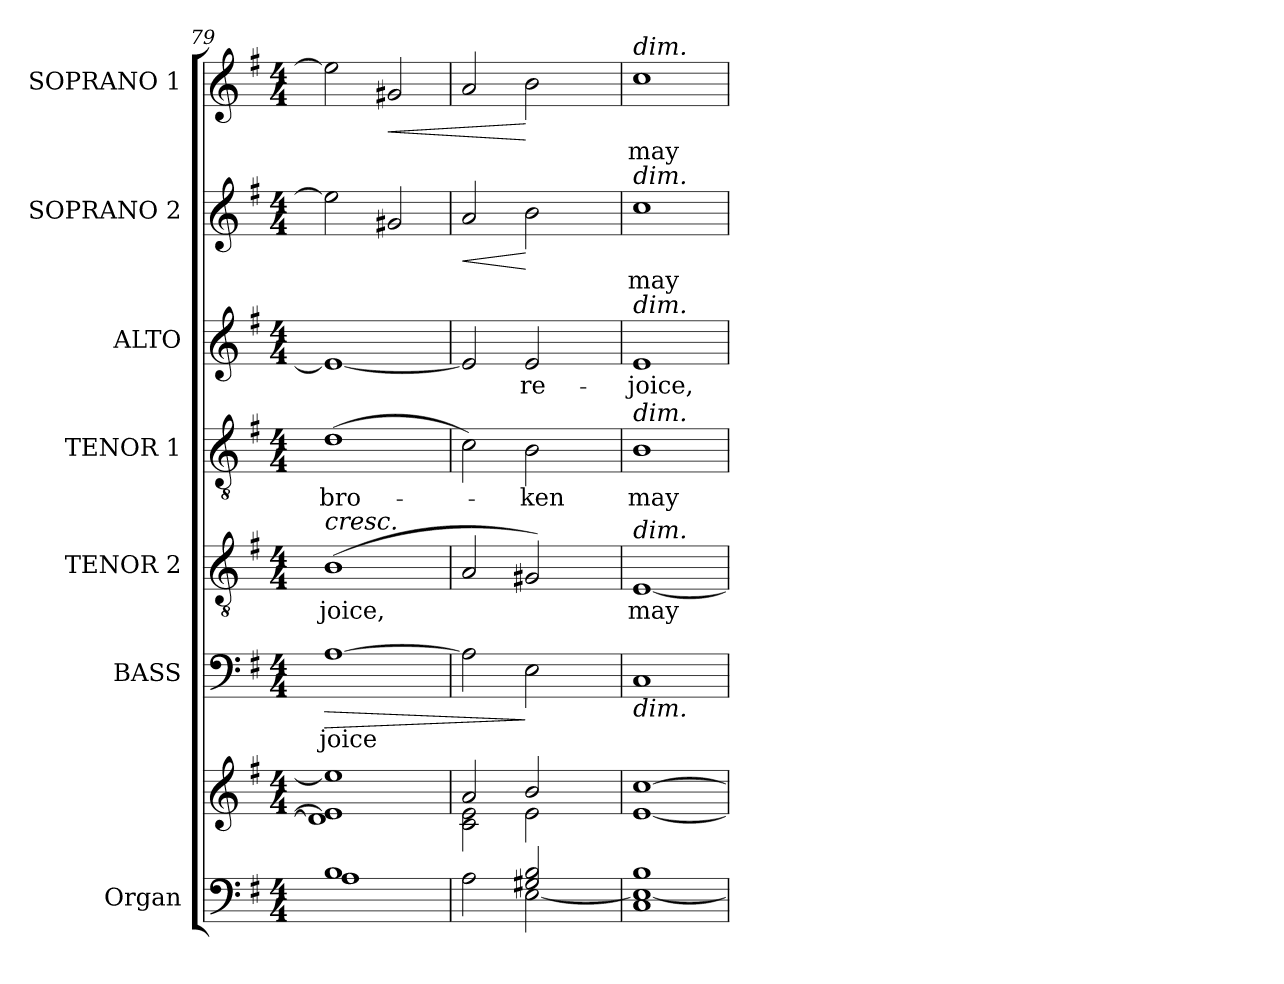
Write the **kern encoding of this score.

**kern	**kern	**kern	**text	**dynam	**kern	**text	**kern	**text	**kern	**text	**kern	**text	**dynam	**kern	**text	**dynam
*part7	*part7	*part6	*part6	*part6	*part5	*part5	*part4	*part4	*part3	*part3	*part2	*part2	*part2	*part1	*part1	*part1
*staff8	*staff7	*staff6	*staff6	*staff6	*staff5	*staff5	*staff4	*staff4	*staff3	*staff3	*staff2	*staff2	*staff2	*staff1	*staff1	*staff1
*I"Organ	*	*I"BASS	*	*	*I"TENOR 2	*	*I"TENOR 1	*	*I"ALTO	*	*I"SOPRANO 2	*	*	*I"SOPRANO 1	*	*
*I'Org.	*	*I'B.	*	*	*I'T2.	*	*I'T1.	*	*I'A.	*	*I'S2.	*	*	*I'S1.	*	*
*clefF4	*clefG2	*clefF4	*	*	*clefGv2	*	*clefGv2	*	*clefG2	*	*clefG2	*	*	*clefG2	*	*
*	*	*	*	*	*ITrd7c12	*	*ITrd7c12	*	*	*	*	*	*	*	*	*
*k[f#]	*k[f#]	*k[f#]	*	*	*k[f#]	*	*k[f#]	*	*k[f#]	*	*k[f#]	*	*	*k[f#]	*	*
*G:	*G:	*G:	*	*	*G:	*	*G:	*	*G:	*	*G:	*	*	*G:	*	*
*M4/4	*M4/4	*M4/4	*	*	*M4/4	*	*M4/4	*	*M4/4	*	*M4/4	*	*	*M4/4	*	*
=79	=79	=79	=79	=79	=79	=79	=79	=79	=79	=79	=79	=79	=79	=79	=79	=79
*^	*^	*	*	*	*	*	*	*	*	*	*	*	*	*	*	*
!	!	!	!	!	!LO:LY:b:color=#000000	!LO:HP:b	!	!	!	!	!	!	!	!	!	!	!	!
!	!	!	!	!	!	!	!	!LO:LY:b:color=#000000	!	!	!	!	!	!	!	!	!	!
!	!	!	!	!	!	!	!LO:TX:a:i:t=cresc.	!	!	!	!	!	!	!	!	!	!	!
!	!	!	!	!	!	!	!	!	!	!LO:LY:b:color=#000000	!	!	!	!	!	!	!	!
1Bi	1Ai	1eei]	1di] 1ei]	[1Ai	-joice	>	(1BBi	-joice,	(1Di	bro-	1ei_	.	2eei\]	.	.	2eei\]	.	.
!	!	!	!	!	!	!	!	!	!	!	!	!	!	!	!	!	!	!LO:HP:b
.	.	.	.	.	.	.	.	.	.	.	.	.	2g#Xi/	.	.	2g#Xi/	.	<
=80	=80	=80	=80	=80	=80	=80	=80	=80	=80	=80	=80	=80	=80	=80	=80	=80	=80	=80
!	!	!	!	!	!	!	!	!	!	!	!	!	!	!	!LO:HP:b	!	!	!
2ryy	2Ai\	2ai/	2ci\ 2ei	2Ai\]	.	.	2AAi/	.	2Ci\)	.	2ei/]	.	2ai/	.	<	2ai/	.	.
!	!	!	!	!	!	!	!	!	!	!LO:LY:b:color=#000000	!	!	!	!	!	!	!	!
!	!	!	!	!	!	!	!	!	!	!	!	!LO:LY:b:color=#000000	!	!	!	!	!	!
2G#Xi/ 2Bi	[2Ei\	2bi/	2ei\	2Ei\	.	]	2GG#Xi/)	.	2BBi\	-ken	2ei/	re-	2bi\	.	[	2bi\	.	[
=81	=81	=81	=81	=81	=81	=81	=81	=81	=81	=81	=81	=81	=81	=81	=81	=81	=81	=81
!	!	!	!	!	!	!	!	!LO:LY:b:color=#000000	!	!	!	!	!	!	!	!	!	!
!	!	!	!	!	!	!	!	!	!	!LO:LY:b:color=#000000	!	!	!	!	!	!	!	!
!	!	!	!	!	!	!	!	!	!	!	!	!LO:LY:b:color=#000000	!	!	!	!	!	!
!	!	!	!	!	!	!	!	!	!	!	!	!	!	!LO:LY:b:color=#000000	!	!	!	!
!	!	!	!	!	!	!	!	!	!	!	!	!	!	!	!	!LO:TX:a:i:t=dim.	!	!
!	!	!	!	!	!	!	!	!	!	!	!	!	!LO:TX:a:i:t=dim.	!	!	!	!	!
!	!	!	!	!	!	!	!	!	!	!	!LO:TX:a:i:t=dim.	!	!	!	!	!	!	!
!	!	!	!	!	!	!	!	!	!LO:TX:a:i:t=dim.	!	!	!	!	!	!	!	!	!
!	!	!	!	!	!	!	!LO:TX:a:i:t=dim.	!	!	!	!	!	!	!	!	!	!	!
!	!	!	!	!LO:TX:b:i:t=dim.	!	!	!	!	!	!	!	!	!	!	!	!	!	!
!	!	!	!	!	!	!	!	!	!	!	!	!	!	!	!	!	!LO:LY:b:color=#000000	!
1Bi	1Ci 1Ei_	[1cci	[1ei	1Ci	.	.	[1EEi	may	1BBi	may	1ei	-joice,	1cci	may	.	1cci	may	.
*v	*v	*	*	*	*	*	*	*	*	*	*	*	*	*	*	*	*	*
*	*v	*v	*	*	*	*	*	*	*	*	*	*	*	*	*	*	*
=	=	=	=	=	=	=	=	=	=	=	=	=	=	=	=	=
*-	*-	*-	*-	*-	*-	*-	*-	*-	*-	*-	*-	*-	*-	*-	*-	*-
